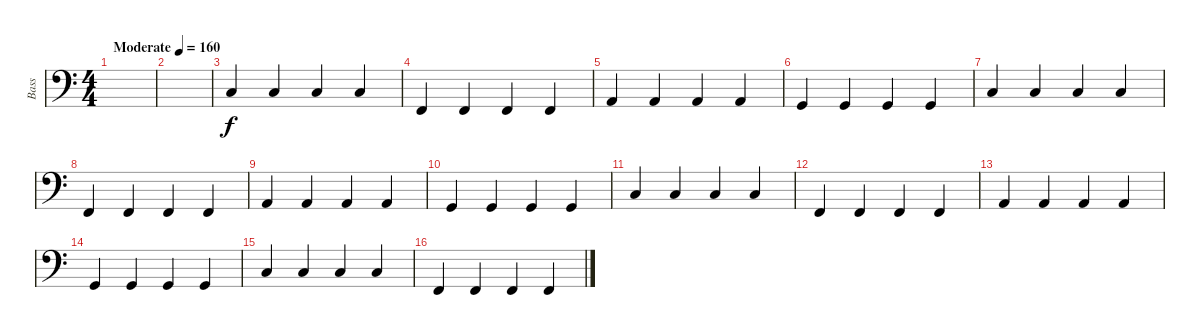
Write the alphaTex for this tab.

\track ("Bass" "Bass") {instrument electricbassfinger}
\staff {score}
\tuning (C3 G2 D2 A1 E1 B0) {hide}
\ts (4 4)
\tempo (160 "Moderate")
\clef f4
\ks c
|
|
3.4.4 3.4.4 3.4.4 3.4.4 |
1.5.4 1.5.4 1.5.4 1.5.4 |
0.4.4 0.4.4 0.4.4 0.4.4 |
3.5.4 3.5.4 3.5.4 3.5.4 |
3.4.4 3.4.4 3.4.4 3.4.4 |
1.5.4 1.5.4 1.5.4 1.5.4 |
0.4.4 0.4.4 0.4.4 0.4.4 |
3.5.4 3.5.4 3.5.4 3.5.4 |
3.4.4 3.4.4 3.4.4 3.4.4 |
1.5.4 1.5.4 1.5.4 1.5.4 |
0.4.4 0.4.4 0.4.4 0.4.4 |
3.5.4 3.5.4 3.5.4 3.5.4 |
3.4.4 3.4.4 3.4.4 3.4.4 |
1.5.4 1.5.4 1.5.4 1.5.4
